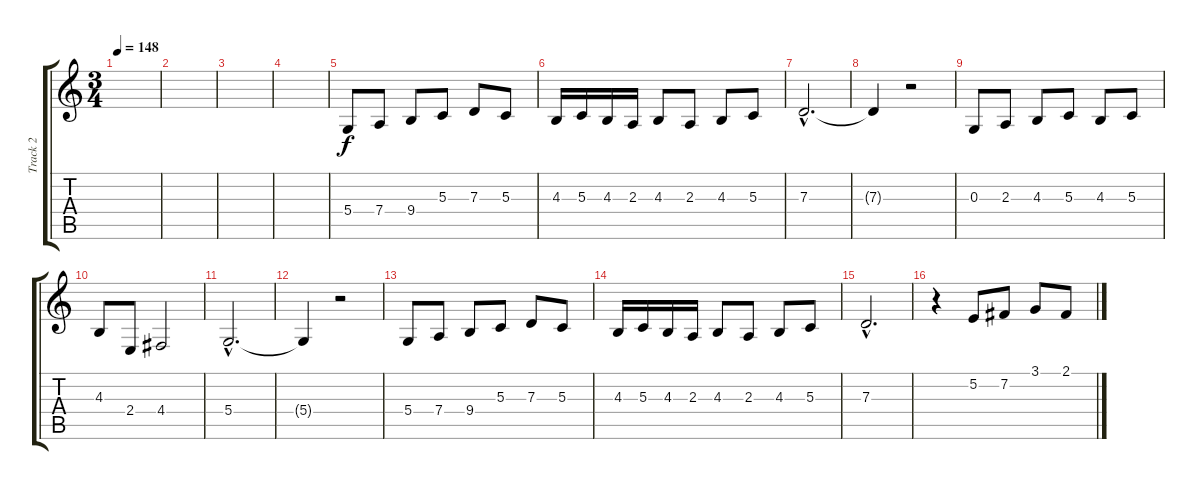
\track ("Track 2" "Track 2") {instrument englishhorn}
\staff {score tabs}
\tuning (E4 B3 G3 D3 A2 E2) {hide}
\ts (3 4)
\tempo 148
\clef g2
\ks c
|
|
|
|
5.4.8 7.4.8 9.4.8 5.3.8 7.3.8 5.3.8 |
4.3.16 5.3.16 4.3.16 2.3.16 4.3.8 2.3.8 4.3.8 5.3.8 |
7.3{hac}.2{d} |
7.3{t}.4 r.2 |
0.3.8 2.3.8 4.3.8 5.3.8 4.3.8 5.3.8 |
4.3.8 2.4.8 4.4.2 |
5.4{hac}.2{d} |
5.4{t}.4 r.2 |
5.4.8 7.4.8 9.4.8 5.3.8 7.3.8 5.3.8 |
4.3.16 5.3.16 4.3.16 2.3.16 4.3.8 2.3.8 4.3.8 5.3.8 |
7.3{hac}.2{d} |
r.4 5.2.8 7.2.8 3.1.8 2.1.8
